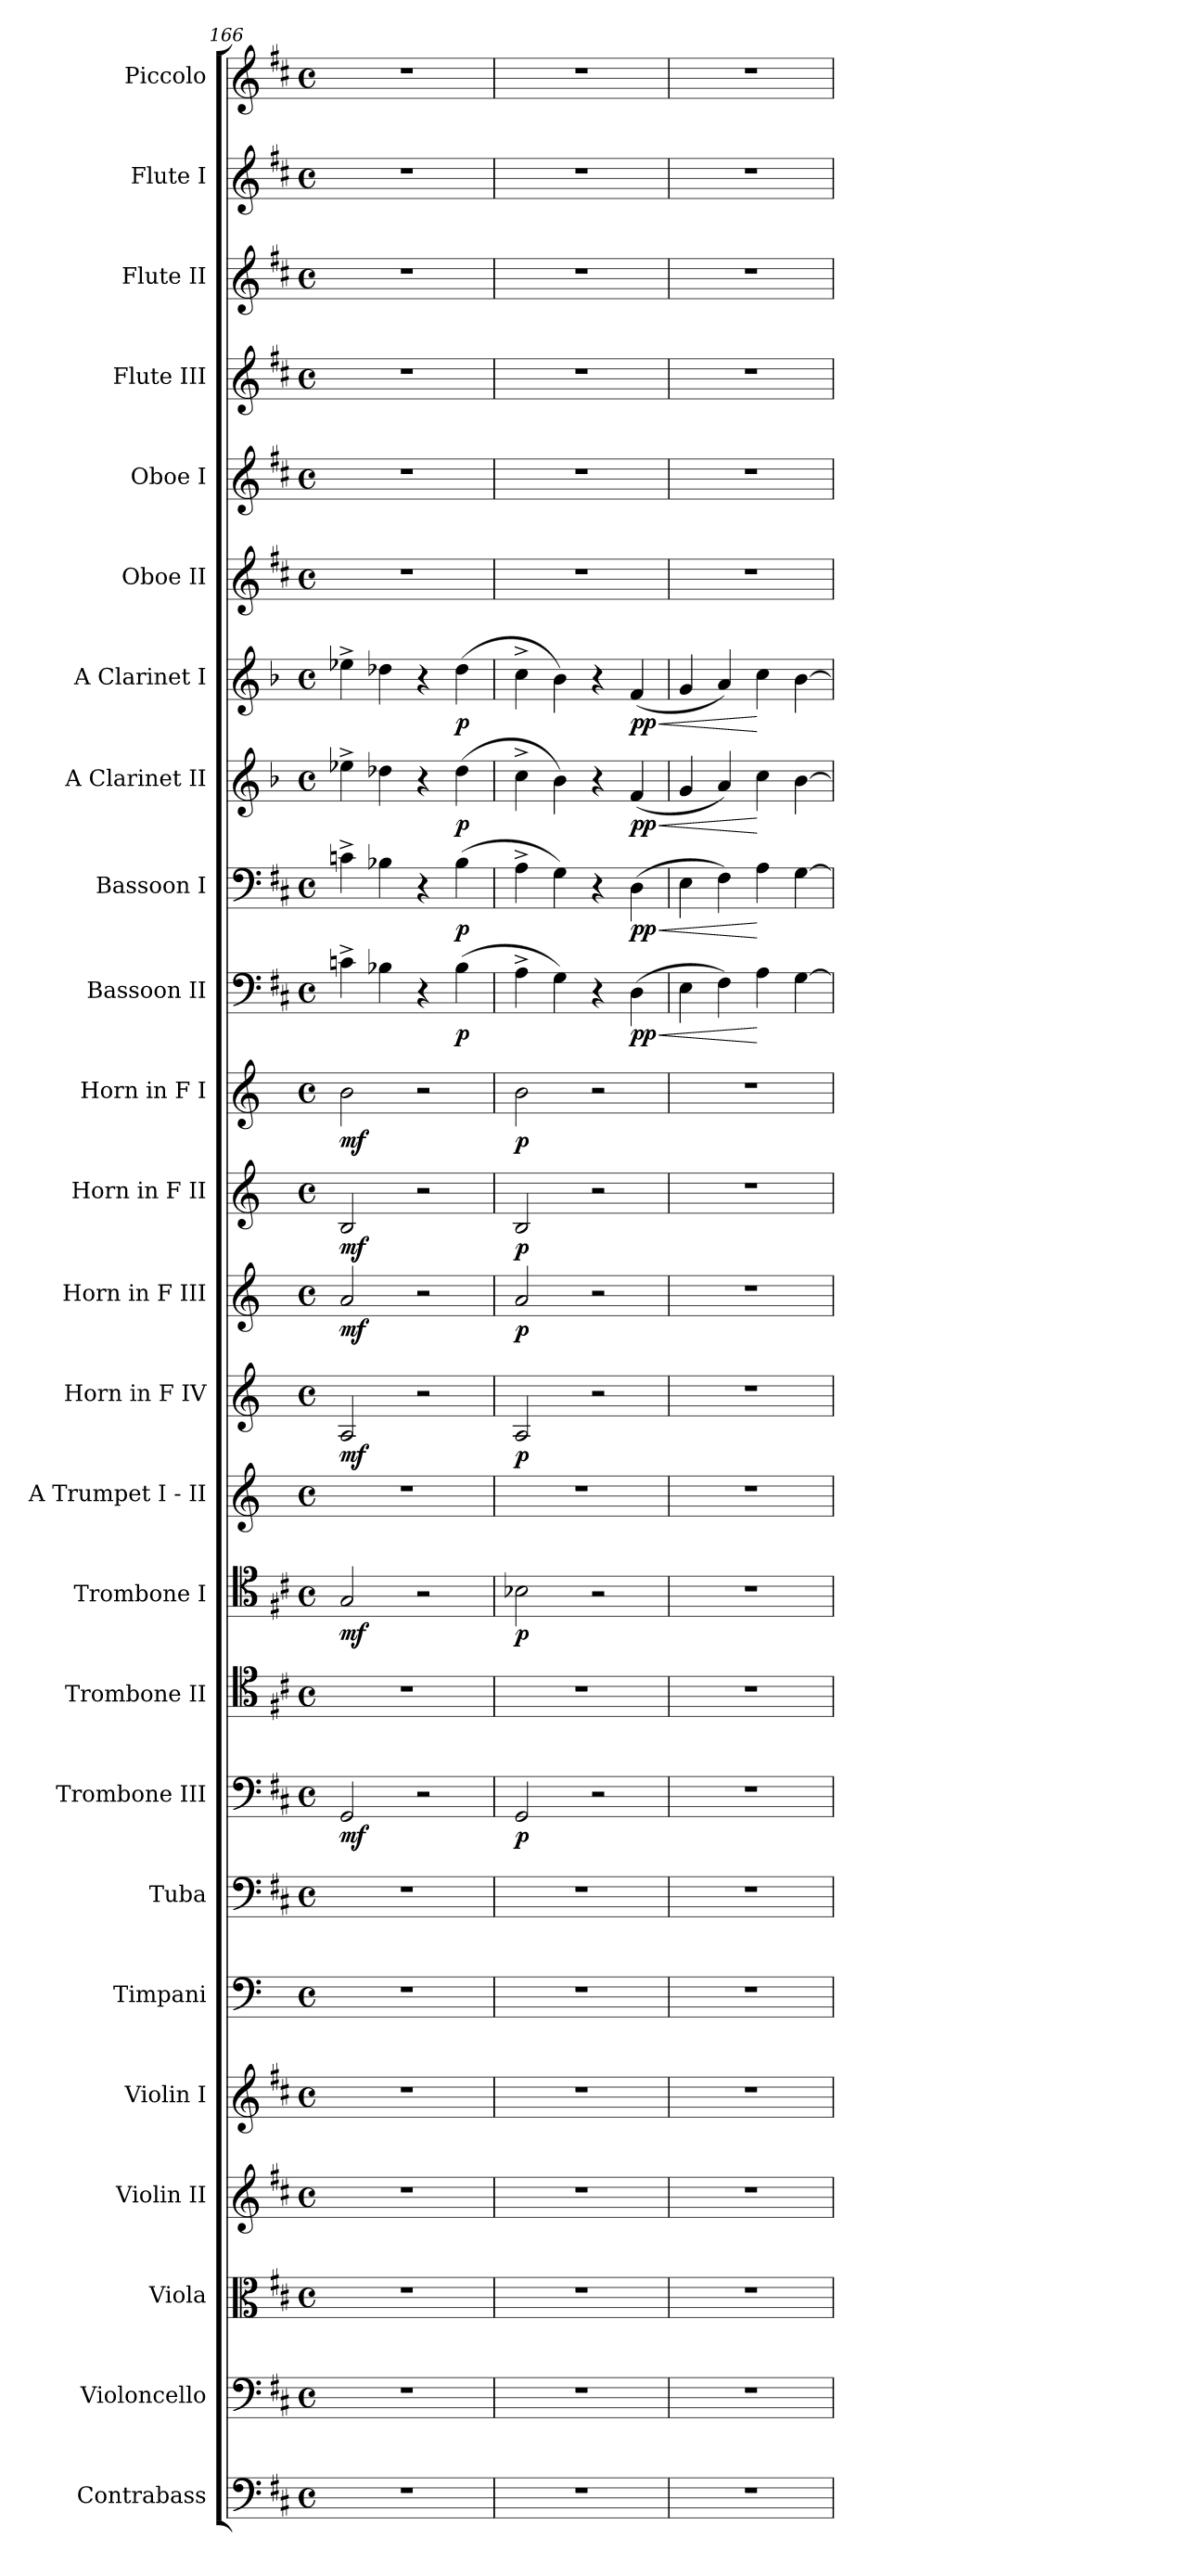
**kern	**kern	**kern	**kern	**kern	**kern	**kern	**kern	**dynam	**kern	**kern	**dynam	**kern	**kern	**dynam	**kern	**dynam	**kern	**dynam	**kern	**dynam	**kern	**dynam	**kern	**dynam	**kern	**dynam	**kern	**dynam	**kern	**kern	**kern	**kern	**kern	**kern
*part25	*part24	*part23	*part22	*part21	*part20	*part19	*part18	*part18	*part17	*part16	*part16	*part15	*part14	*part14	*part13	*part13	*part12	*part12	*part11	*part11	*part10	*part10	*part9	*part9	*part8	*part8	*part7	*part7	*part6	*part5	*part4	*part3	*part2	*part1
*staff25	*staff24	*staff23	*staff22	*staff21	*staff20	*staff19	*staff18	*staff18	*staff17	*staff16	*staff16	*staff15	*staff14	*staff14	*staff13	*staff13	*staff12	*staff12	*staff11	*staff11	*staff10	*staff10	*staff9	*staff9	*staff8	*staff8	*staff7	*staff7	*staff6	*staff5	*staff4	*staff3	*staff2	*staff1
*I"Contrabass	*I"Violoncello	*I"Viola	*I"Violin II	*I"Violin I	*I"Timpani	*I"Tuba	*I"Trombone III	*	*I"Trombone II	*I"Trombone I	*	*I"A Trumpet I - II	*I"Horn in F IV	*	*I"Horn in F III	*	*I"Horn in F II	*	*I"Horn in F I	*	*I"Bassoon II	*	*I"Bassoon I	*	*I"A Clarinet II	*	*I"A Clarinet I	*	*I"Oboe II	*I"Oboe I	*I"Flute III	*I"Flute II	*I"Flute I	*I"Piccolo
*I'Cb.	*I'Vc.	*I'Vla.	*I'Vln. II	*I'Vln. I	*I'Timp.	*I'Tba.	*I'Tbn. III	*	*I'Tbn. II	*I'Tbn. I	*	*I'A Tpt. I - II	*	*	*	*	*	*	*	*	*I'Bsn. II	*	*I'Bsn. I	*	*I'A Cl. II	*	*I'A Cl. I	*	*I'Ob. II	*I'Ob. I	*I'Fl. III	*I'Fl. II	*I'Fl. I	*I'Picc.
*clefF4	*clefF4	*clefC3	*clefG2	*clefG2	*clefF4	*clefF4	*clefF4	*	*clefC4	*clefC4	*	*clefG2	*clefG2	*	*clefG2	*	*clefG2	*	*clefG2	*	*clefF4	*	*clefF4	*	*clefG2	*	*clefG2	*	*clefG2	*clefG2	*clefG2	*clefG2	*clefG2	*clefG2
*ITrd7c12	*	*	*	*	*	*	*	*	*	*	*	*ITrd2c3	*ITrd4c7	*	*ITrd4c7	*	*ITrd4c7	*	*ITrd4c7	*	*	*	*	*	*ITrd2c3	*	*ITrd2c3	*	*	*	*	*	*	*ITrd-7c-12
*k[f#c#]	*k[f#c#]	*k[f#c#]	*k[f#c#]	*k[f#c#]	*k[]	*k[f#c#]	*k[f#c#]	*	*k[f#c#]	*k[f#c#]	*	*k[f#c#g#]	*k[b-]	*	*k[b-]	*	*k[b-]	*	*k[b-]	*	*k[f#c#]	*	*k[f#c#]	*	*k[f#c#]	*	*k[f#c#]	*	*k[f#c#]	*k[f#c#]	*k[f#c#]	*k[f#c#]	*k[f#c#]	*k[f#c#]
*M4/4	*M4/4	*M4/4	*M4/4	*M4/4	*M4/4	*M4/4	*M4/4	*	*M4/4	*M4/4	*	*M4/4	*M4/4	*	*M4/4	*	*M4/4	*	*M4/4	*	*M4/4	*	*M4/4	*	*M4/4	*	*M4/4	*	*M4/4	*M4/4	*M4/4	*M4/4	*M4/4	*M4/4
*met(c)	*met(c)	*met(c)	*met(c)	*met(c)	*met(c)	*met(c)	*met(c)	*	*met(c)	*met(c)	*	*met(c)	*met(c)	*	*met(c)	*	*met(c)	*	*met(c)	*	*met(c)	*	*met(c)	*	*met(c)	*	*met(c)	*	*met(c)	*met(c)	*met(c)	*met(c)	*met(c)	*met(c)
=166	=166	=166	=166	=166	=166	=166	=166	=166	=166	=166	=166	=166	=166	=166	=166	=166	=166	=166	=166	=166	=166	=166	=166	=166	=166	=166	=166	=166	=166	=166	=166	=166	=166	=166
!	!	!	!	!	!	!	!	!LO:DY:b	!	!	!LO:DY:b	!	!	!LO:DY:b	!	!LO:DY:b	!	!LO:DY:b	!	!LO:DY:b	!	!	!	!	!	!	!	!	!	!	!	!	!	!
1r	1r	1r	1r	1r	1r	1r	2GG/	mf	1r	2G/	mf	1r	2D/	mf	2d/	mf	2E/	mf	2e\	mf	4cn^\	.	4cn^\	.	4ccn^\	.	4ccn^\	.	1r	1r	1r	1r	1r	1r
.	.	.	.	.	.	.	.	.	.	.	.	.	.	.	.	.	.	.	.	.	4B-X\	.	4B-X\	.	4b-X\	.	4b-X\	.	.	.	.	.	.	.
.	.	.	.	.	.	.	2r	.	.	2r	.	.	2r	.	2r	.	2r	.	2r	.	4r	.	4r	.	4r	.	4r	.	.	.	.	.	.	.
!	!	!	!	!	!	!	!	!	!	!	!	!	!	!	!	!	!	!	!	!	!	!LO:DY:b	!	!LO:DY:b	!	!LO:DY:b	!	!LO:DY:b	!	!	!	!	!	!
.	.	.	.	.	.	.	.	.	.	.	.	.	.	.	.	.	.	.	.	.	(>4B-\	p	(>4B-\	p	(>4b-\	p	(>4b-\	p	.	.	.	.	.	.
=167	=167	=167	=167	=167	=167	=167	=167	=167	=167	=167	=167	=167	=167	=167	=167	=167	=167	=167	=167	=167	=167	=167	=167	=167	=167	=167	=167	=167	=167	=167	=167	=167	=167	=167
!	!	!	!	!	!	!	!	!LO:DY:b	!	!	!LO:DY:b	!	!	!LO:DY:b	!	!LO:DY:b	!	!LO:DY:b	!	!LO:DY:b	!	!	!	!	!	!	!	!	!	!	!	!	!	!
1r	1r	1r	1r	1r	1r	1r	2GG/	p	1r	2B-X\	p	1r	2D/	p	2d/	p	2E/	p	2e\	p	4A^\	.	4A^\	.	4a^\	.	4a^\	.	1r	1r	1r	1r	1r	1r
.	.	.	.	.	.	.	.	.	.	.	.	.	.	.	.	.	.	.	.	.	4G\)	.	4G\)	.	4g\)	.	4g\)	.	.	.	.	.	.	.
.	.	.	.	.	.	.	2r	.	.	2r	.	.	2r	.	2r	.	2r	.	2r	.	4r	.	4r	.	4r	.	4r	.	.	.	.	.	.	.
!	!	!	!	!	!	!	!	!	!	!	!	!	!	!	!	!	!	!	!	!	!	!LO:HP:b	!	!LO:HP:b	!	!LO:HP:b	!	!LO:HP:b	!	!	!	!	!	!
!	!	!	!	!	!	!	!	!	!	!	!	!	!	!	!	!	!	!	!	!	!	!LO:DY:n=1:b	!	!LO:DY:n=1:b	!	!LO:DY:n=1:b	!	!LO:DY:n=1:b	!	!	!	!	!	!
.	.	.	.	.	.	.	.	.	.	.	.	.	.	.	.	.	.	.	.	.	(>4D\	< pp	(>4D\	< pp	(<4d/	< pp	(<4d/	< pp	.	.	.	.	.	.
=168	=168	=168	=168	=168	=168	=168	=168	=168	=168	=168	=168	=168	=168	=168	=168	=168	=168	=168	=168	=168	=168	=168	=168	=168	=168	=168	=168	=168	=168	=168	=168	=168	=168	=168
1r	1r	1r	1r	1r	1r	1r	1r	.	1r	1r	.	1r	1r	.	1r	.	1r	.	1r	.	4E\	.	4E\	.	4e/	.	4e/	.	1r	1r	1r	1r	1r	1r
.	.	.	.	.	.	.	.	.	.	.	.	.	.	.	.	.	.	.	.	.	4F#\)	.	4F#\)	.	4f#/)	.	4f#/)	.	.	.	.	.	.	.
.	.	.	.	.	.	.	.	.	.	.	.	.	.	.	.	.	.	.	.	.	4A\	[	4A\	[	4a\	[	4a\	[	.	.	.	.	.	.
.	.	.	.	.	.	.	.	.	.	.	.	.	.	.	.	.	.	.	.	.	[4G\	.	[4G\	.	[4g\	.	[4g\	.	.	.	.	.	.	.
=	=	=	=	=	=	=	=	=	=	=	=	=	=	=	=	=	=	=	=	=	=	=	=	=	=	=	=	=	=	=	=	=	=	=
*-	*-	*-	*-	*-	*-	*-	*-	*-	*-	*-	*-	*-	*-	*-	*-	*-	*-	*-	*-	*-	*-	*-	*-	*-	*-	*-	*-	*-	*-	*-	*-	*-	*-	*-
